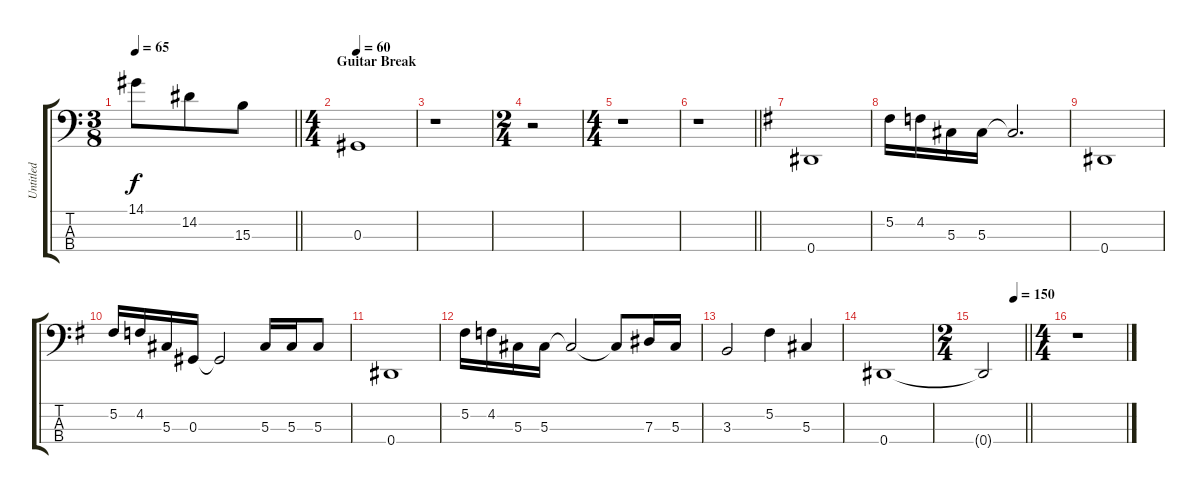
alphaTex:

\track ("Untitled" "Untitled") {instrument electricbassfinger}
\staff {score tabs}
\tuning (Gb2 Db2 Ab1 Eb1) {hide}
\ts (3 8)
\tempo 65
\clef f4
\barLineRight lightlight
\ks c
14.1.8{dy f} 14.2.8 15.3.8 |
\ts (4 4)
\section ("" "Guitar Break")
\tempo 60
0.3.1 |
r.1 |
\ts (2 4)
r.2 |
\ts (4 4)
r.1 |
\barLineRight lightlight
r.1 |
\ks g
0.4.1 |
5.2.16 4.2.16 5.3.16 5.3.16 5.3{t}.2{d} |
0.4.1 |
5.2.16 4.2.16 5.3.16 0.3.16 0.3{t}.2 5.3.16 5.3.16 5.3.8 |
0.4.1 |
5.2.16 4.2.16 5.3.16 5.3.16 5.3{t}.2 5.3{t}.8 7.3.16 5.3.16 |
3.3.2 5.2.4 5.3.4 |
0.4.1 |
\ts (2 4)
\tempo (150 0.75)
\barLineRight lightlight
0.4{t}.2 |
\ts (4 4)
r.1
